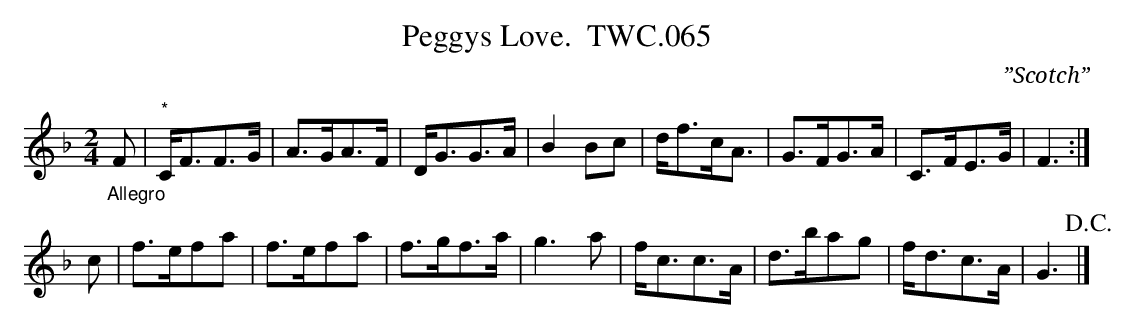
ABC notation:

X:1
T:Peggys Love.  TWC.065
L:1/8
C:”Scotch”
M:2/4
K:F
"_Allegro"\
F|"*"C<FF>G |A>GA>F|D<GG>A|B2Bc|d<fc<A|G>FG>A|C>FE>G|F3 :|
c|f>efa|f>efa|f>gf>a|g3a|f<cc>A|d>bag|f<dc>A |G3 !D.C.!|]
